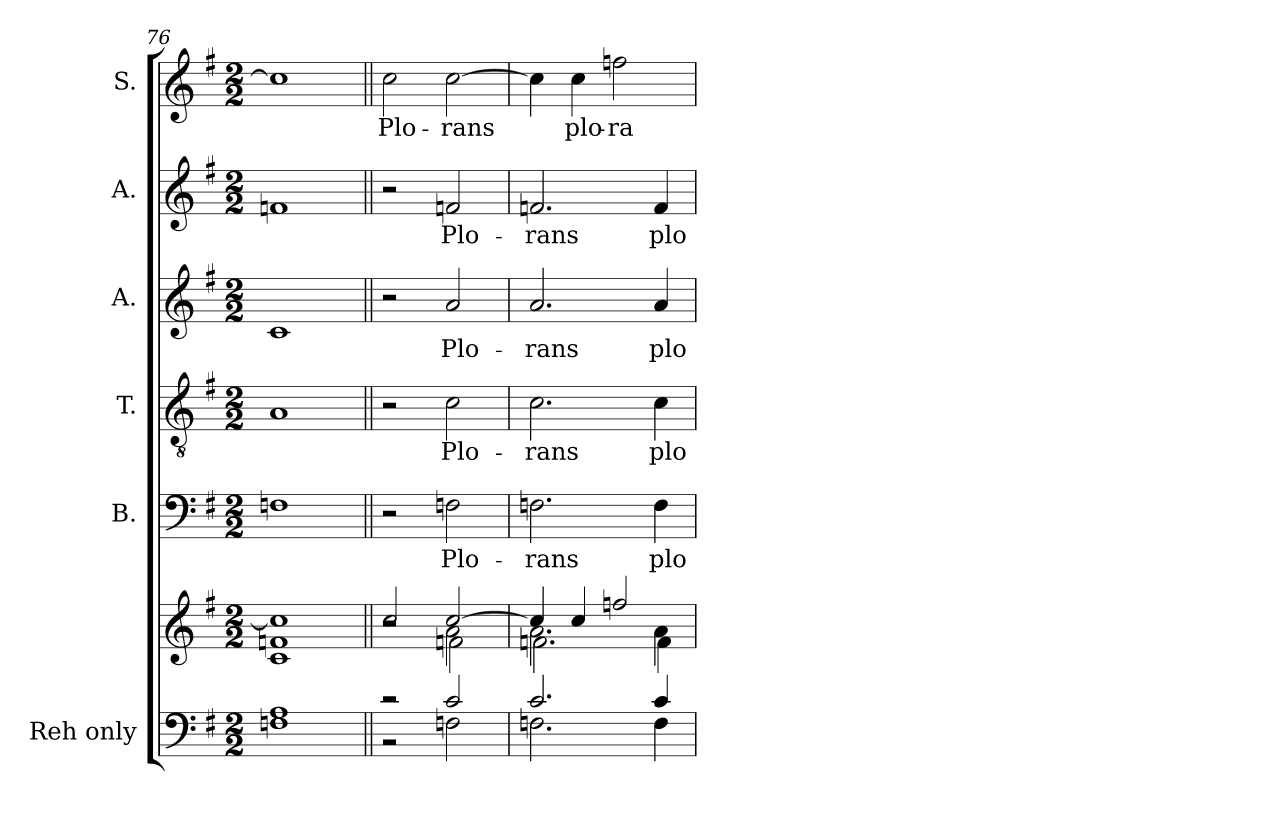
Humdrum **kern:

**kern	**kern	**kern	**text	**kern	**text	**kern	**text	**kern	**text	**kern	**text
*part6	*part6	*part5	*part5	*part4	*part4	*part3	*part3	*part2	*part2	*part1	*part1
*staff7	*staff6	*staff5	*staff5	*staff4	*staff4	*staff3	*staff3	*staff2	*staff2	*staff1	*staff1
*I"Reh  only	*	*I"B.	*	*I"T.	*	*I"A.	*	*I"A.	*	*I"S.	*
*	*	*I'B.	*	*I'T.	*	*I'A.	*	*I'A.	*	*	*
!!LO:PB:g=z
*clefF4	*clefG2	*clefF4	*	*clefGv2	*	*clefG2	*	*clefG2	*	*clefG2	*
*	*	*	*	*ITrd7c12	*	*	*	*	*	*	*
*k[f#]	*k[f#]	*k[f#]	*	*k[f#]	*	*k[f#]	*	*k[f#]	*	*k[f#]	*
*G:	*G:	*G:	*	*G:	*	*G:	*	*G:	*	*G:	*
*M2/2	*M2/2	*M2/2	*	*M2/2	*	*M2/2	*	*M2/2	*	*M2/2	*
=76	=76	=76	=76	=76	=76	=76	=76	=76	=76	=76	=76
*^	*^	*	*	*	*	*	*	*	*	*	*
*	*	*	*^	*	*	*	*	*	*	*	*	*	*
1A	1Fn	1cc]	1fn	1c	1Fn	.	1AA	.	1c	.	1fn	.	1cc]	.
=77||	=77||	=77||	=77||	=77||	=77||	=77||	=77||	=77||	=77||	=77||	=77||	=77||	=77||	=77||
!	!	!	!	!	!	!	!	!	!	!	!	!	!	!LO:LY:b
2r	2r	2cc/	2r	2r	2r	.	2r	.	2r	.	2r	.	2cc\	Plo-
!	!	!	!	!	!	!LO:LY:b	!	!LO:LY:b	!	!LO:LY:b	!	!LO:LY:b	!	!LO:LY:b
2c/	2Fn\	[2cc/	2a\	2fn\	2Fn\	Plo-	2C\	Plo-	2a/	Plo-	2fn/	Plo-	[2cc\	-rans
=78	=78	=78	=78	=78	=78	=78	=78	=78	=78	=78	=78	=78	=78	=78
!	!	!	!	!	!	!LO:LY:b	!	!LO:LY:b	!	!LO:LY:b	!	!LO:LY:b	!	!
2.c/	2.Fn\	4cc/]	2.a\	2.fn\	2.Fn\	-rans	2.C\	-rans	2.a/	-rans	2.fn/	-rans	4cc\]	.
!	!	!	!	!	!	!	!	!	!	!	!	!	!	!LO:LY:b
.	.	4cc/	.	.	.	.	.	.	.	.	.	.	4cc\	plo-
!	!	!	!	!	!	!	!	!	!	!	!	!	!	!LO:LY:b
.	.	2ffn/	.	.	.	.	.	.	.	.	.	.	2ffn\	-ra-
!	!	!	!	!	!	!LO:LY:b	!	!LO:LY:b	!	!LO:LY:b	!	!LO:LY:b	!	!
4c/	4F\	.	4a\	4f\	4F\	plo-	4C\	plo-	4a/	plo-	4f/	plo-	.	.
*v	*v	*	*	*	*	*	*	*	*	*	*	*	*	*
*	*v	*v	*v	*	*	*	*	*	*	*	*	*	*
=	=	=	=	=	=	=	=	=	=	=	=
*-	*-	*-	*-	*-	*-	*-	*-	*-	*-	*-	*-
